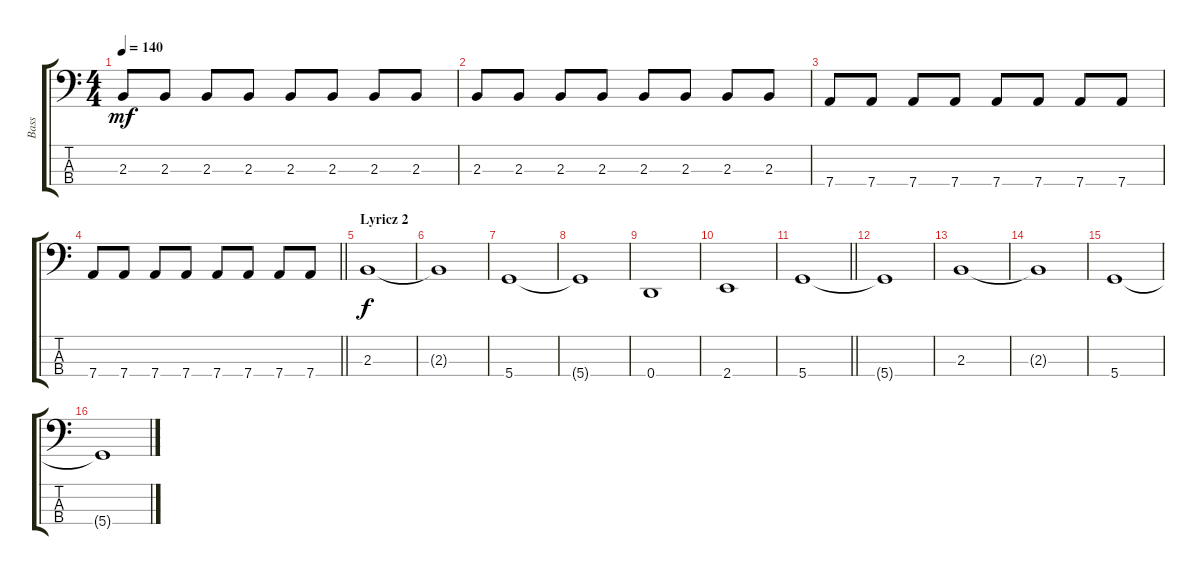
\track ("Bass" "Bass") {instrument electricbassfinger}
\staff {score tabs}
\tuning (G2 D2 A1 D1) {hide}
\ts (4 4)
\tempo 140
\clef f4
\ks c
2.3.8{dy mf} 2.3.8 2.3.8 2.3.8 2.3.8 2.3.8 2.3.8 2.3.8 |
2.3.8 2.3.8 2.3.8 2.3.8 2.3.8 2.3.8 2.3.8 2.3.8 |
7.4.8 7.4.8 7.4.8 7.4.8 7.4.8 7.4.8 7.4.8 7.4.8 |
\barLineRight lightlight
7.4.8 7.4.8 7.4.8 7.4.8 7.4.8 7.4.8 7.4.8 7.4.8 |
\section ("" "Lyricz 2")
2.3.1{dy f} |
2.3{t}.1 |
5.4.1 |
5.4{t}.1 |
0.4.1 |
2.4.1 |
\barLineRight lightlight
5.4.1 |
5.4{t}.1 |
2.3.1 |
2.3{t}.1 |
5.4.1 |
5.4{t}.1
